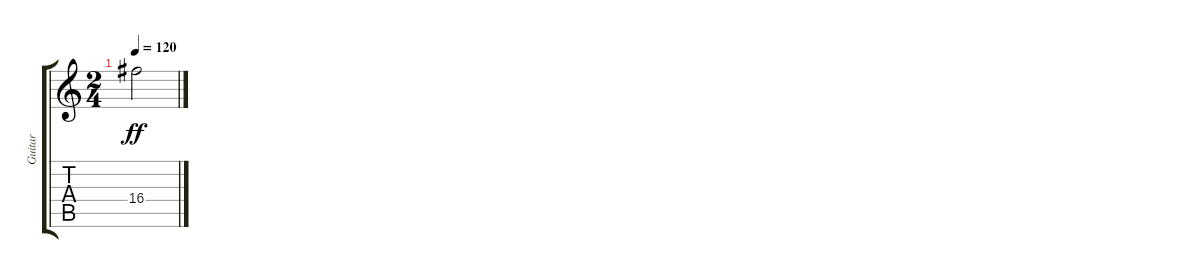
\track ("Guitar" "Guitar") {instrument distortionguitar}
\staff {score tabs}
\tuning (E4 B3 G3 D3 A2 E2) {hide}
\ts (2 4)
\tempo 120
\clef g2
\ks c
16.4.2{dy ff}
